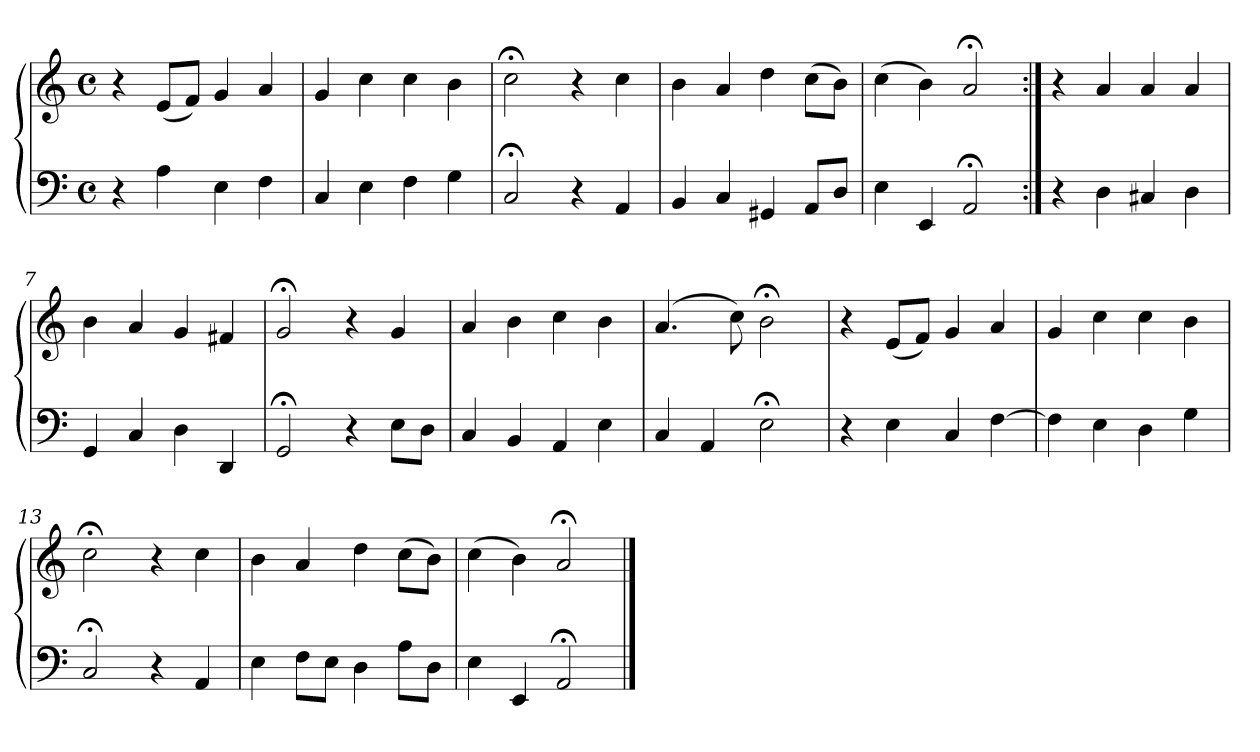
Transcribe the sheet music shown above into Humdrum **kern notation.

**kern	**kern
*part1	*part1
*staff2	*staff1
*clefF4	*clefG2
*M4/4	*M4/4
*met(c)	*met(c)
=1	=1
4r	4r
4A	(8eL
.	8fJ)
4E	4g
4F	4a
=2	=2
4C	4g
4E	4cc
4F	4cc
4G	4b
=3	=3
2C;<	2cc;<
4r	4r
4AA	4cc
=4	=4
4BB	4b
4C	4a
4GG#X	4dd
8AAL	(8ccL
8DJ	8bJ)
=5	=5
4E	(4cc
4EE	4b)
2AA;<	2a;<
=6:|!	=6:|!
4r	4r
4D	4a
4C#X	4a
4D	4a
=7	=7
4GG	4b
4C	4a
4D	4g
4DD	4f#X
!!LO:LB:g=z
=8	=8
2GG;<	2g;<
4r	4r
8EL	4g
8DJ	.
=9	=9
4C	4a
4BB	4b
4AA	4cc
4E	4b
=10	=10
4C	(4.a
4AA	.
.	8cc)
2E;<	2b;<
=11	=11
4r	4r
4E	(8eL
.	8fJ)
4C	4g
[4F	4a
=12	=12
4F]	4g
4E	4cc
4D	4cc
4G	4b
=13	=13
2C;<	2cc;<
4r	4r
4AA	4cc
=14	=14
4E	4b
8FL	4a
8EJ	.
4D	4dd
8AL	(8ccL
8DJ	8bJ)
=15	=15
4E	(4cc
4EE	4b)
2AA;<	2a;<
==	==
*-	*-
